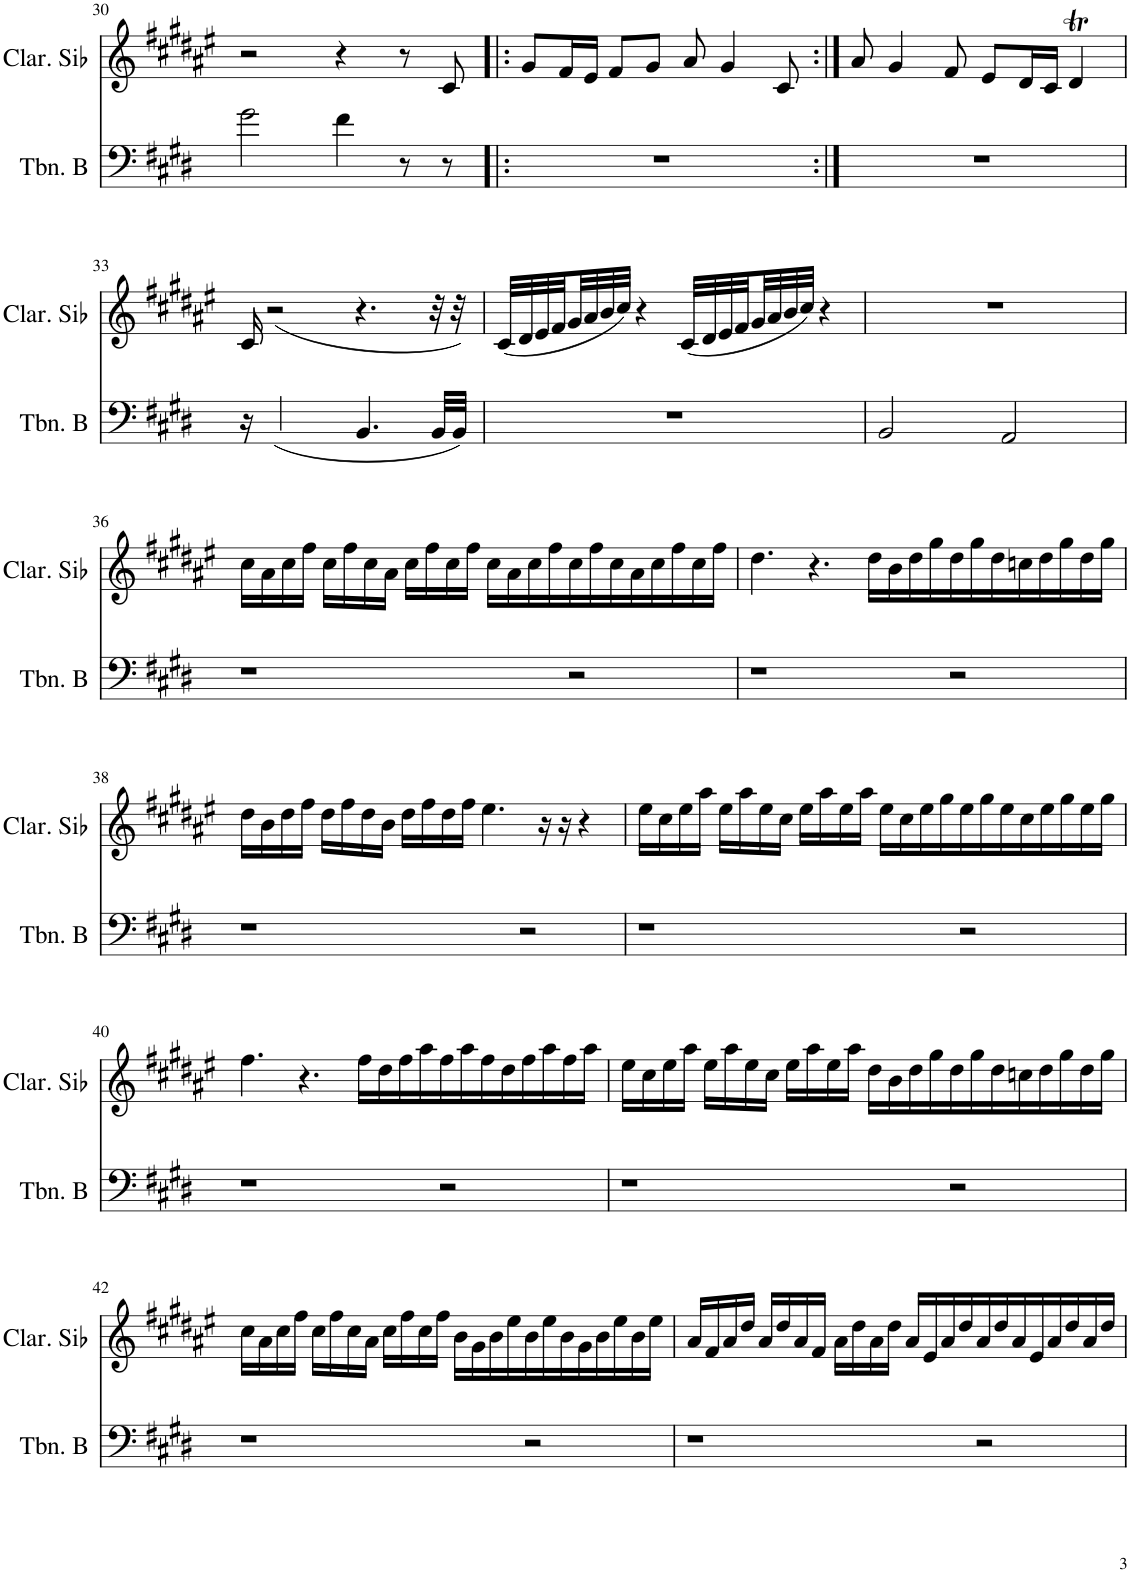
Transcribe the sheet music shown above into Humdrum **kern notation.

**kern	**kern
*part2	*part1
*staff2	*staff1
*I"Trombone basse	*I"Clarinette en Sib
*I'Tbn. B	*I'Clar. Sib
!!LO:PB:g=z
*clefF4	*clefG2
*	*Trd1c2
*k[f#c#g#d#]	*k[f#c#g#d#a#e#]
*M4/4	*M4/4
=30	=30
2g#\	2r
4f#\	4r
8r	8r
8r	8c#/
=31!|:	=31!|:
1r	8g#/L
.	16f#/L
.	16e#/JJ
.	8f#/L
.	8g#/J
.	8a#/
.	4g#/
.	8c#/
=32:|!	=32:|!
1r	8a#/
.	4g#/
.	8f#/
.	8e#/L
.	16d#/L
.	16c#/JJ
.	4d#T/
!!LO:LB:g=z
=33	=33
16r	16c#/
(2BB/	(2r
4.BB/	4.r
32BB/LLL	32r
32BB/JJJ)	32r)
=34	=34
1r	(32c#/LLL
.	32d#/
.	32e#/
.	32f#/
.	32g#/
.	32a#/
.	32b/
.	32cc#/JJJ)
.	4r
.	(32c#/LLL
.	32d#/
.	32e#/
.	32f#/
.	32g#/
.	32a#/
.	32b/
.	32cc#/JJJ)
.	4r
=35	=35
2BB/	1r
2AA/	.
!!LO:LB:g=z
=36	=36
1r	16cc#\LL
.	16a#\
.	16cc#\
.	16ff#\JJ
.	16cc#\LL
.	16ff#\
.	16cc#\
.	16a#\JJ
.	16cc#\LL
.	16ff#\
.	16cc#\
.	16ff#\JJ
.	16cc#\LL
.	16a#\
.	16cc#\
.	16ff#\
2r	16cc#\
.	16ff#\
.	16cc#\
.	16a#\
.	16cc#\
.	16ff#\
.	16cc#\
.	16ff#\JJ
=37	=37
1r	4.dd#\
.	4.r
.	16dd#\LL
.	16b\
.	16dd#\
.	16gg#\
2r	16dd#\
.	16gg#\
.	16dd#\
.	16ccn\
.	16dd#\
.	16gg#\
.	16dd#\
.	16gg#\JJ
!!LO:LB:g=z
=38	=38
1r	16dd#\LL
.	16b\
.	16dd#\
.	16ff#\JJ
.	16dd#\LL
.	16ff#\
.	16dd#\
.	16b\JJ
.	16dd#\LL
.	16ff#\
.	16dd#\
.	16ff#\JJ
.	[4ee#\
2r	8ryy
.	16r
.	16r
.	4r
=39	=39
1r	16ee#\LL
.	8ee#\]
.	16cc#\
.	16ee#\
.	16aa#\JJ
.	16ee#\LL
.	16aa#\
.	16ee#\
.	16cc#\JJ
.	16ee#\LL
.	16aa#\
.	16ee#\
.	16aa#\JJ
.	16ee#\LL
.	16cc#\
2r	16ee#\
.	16gg#\
.	16ee#\
.	16gg#\
.	16ee#\
.	16cc#\
.	16ee#\
.	16gg#\
8ryy	16ee#\
.	16gg#\JJ
!!LO:LB:g=z
=40	=40
1r	4.ff#\
.	4.r
.	16ff#\LL
.	16dd#\
.	16ff#\
.	16aa#\
2r	16ff#\
.	16aa#\
.	16ff#\
.	16dd#\
.	16ff#\
.	16aa#\
.	16ff#\
.	16aa#\JJ
=41	=41
1r	16ee#\LL
.	16cc#\
.	16ee#\
.	16aa#\JJ
.	16ee#\LL
.	16aa#\
.	16ee#\
.	16cc#\JJ
.	16ee#\LL
.	16aa#\
.	16ee#\
.	16aa#\JJ
.	16dd#\LL
.	16b\
.	16dd#\
.	16gg#\
2r	16dd#\
.	16gg#\
.	16dd#\
.	16ccn\
.	16dd#\
.	16gg#\
.	16dd#\
.	16gg#\JJ
!!LO:LB:g=z
=42	=42
1r	16cc#\LL
.	16a#\
.	16cc#\
.	16ff#\JJ
.	16cc#\LL
.	16ff#\
.	16cc#\
.	16a#\JJ
.	16cc#\LL
.	16ff#\
.	16cc#\
.	16ff#\JJ
.	16b\LL
.	16g#\
.	16b\
.	16ee#\
2r	16b\
.	16ee#\
.	16b\
.	16g#\
.	16b\
.	16ee#\
.	16b\
.	16ee#\JJ
=43	=43
1r	16a#/LL
.	16f#/
.	16a#/
.	16dd#/JJ
.	16a#/LL
.	16dd#/
.	16a#/
.	16f#/JJ
.	16a#\LL
.	16dd#\
.	16a#\
.	16dd#\JJ
.	16a#/LL
.	16e#/
.	16a#/
.	16dd#/
2r	16a#/
.	16dd#/
.	16a#/
.	16e#/
.	16a#/
.	16dd#/
.	16a#/
.	16dd#/JJ
=	=
*-	*-
